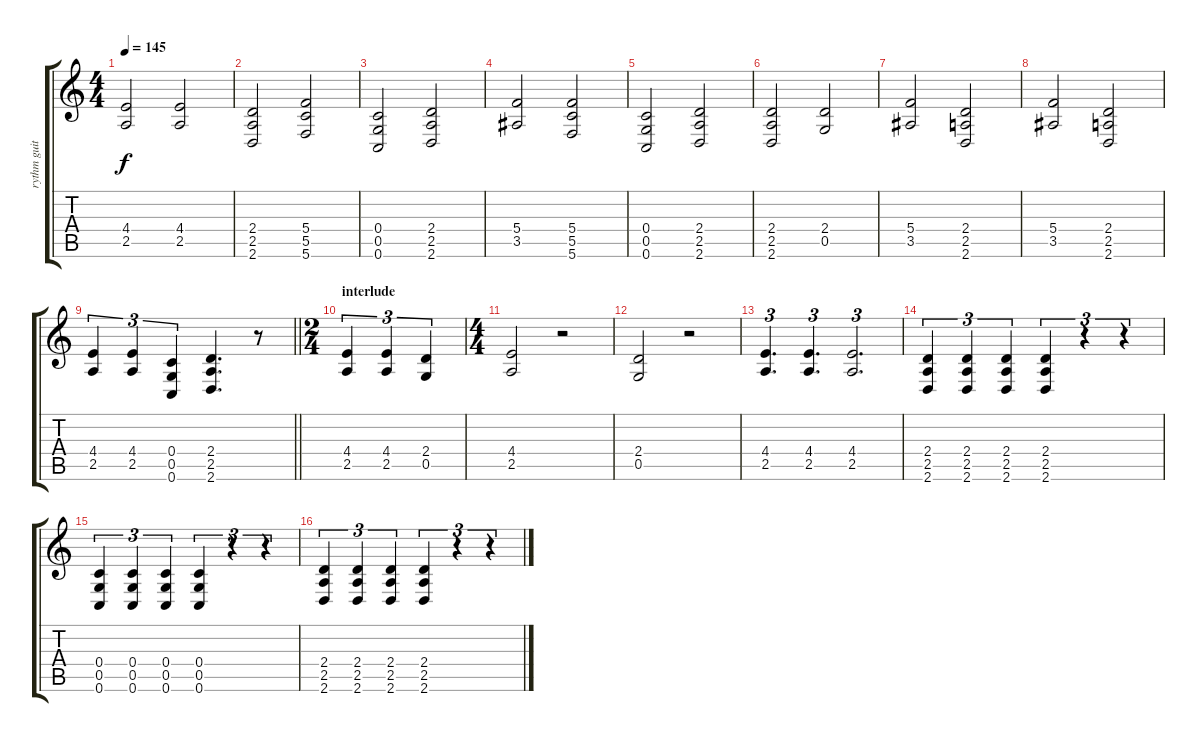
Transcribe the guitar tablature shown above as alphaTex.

\track ("rythm guitar" "rythm guit") {instrument distortionguitar}
\staff {score tabs}
\tuning (D4 A3 F3 C3 G2 C2) {hide}
\ts (4 4)
\tempo 145
\clef g2
\ks c
(4.4 2.5).2{dy f} (4.4 2.5).2 |
(2.4 2.5 2.6).2 (5.4 5.5 5.6).2 |
(0.4 0.5 0.6).2 (2.4 2.5 2.6).2 |
(5.4 3.5).2 (5.4 5.5 5.6).2 |
(0.4 0.5 0.6).2 (2.4 2.5 2.6).2 |
(2.4 2.5 2.6).2 (2.4 0.5).2 |
(5.4 3.5).2 (2.4 2.5 2.6).2 |
(5.4 3.5).2 (2.4 2.5 2.6).2 |
\barLineRight lightlight
(4.4 2.5).4{tu (3 2)} (4.4 2.5).4{tu (3 2)} (0.4 0.5 0.6).4{tu (3 2)} (2.4 2.5 2.6).4{d} r.8 |
\ts (2 4)
\section ("" "interlude")
(4.4 2.5).4{tu (3 2)} (4.4 2.5).4{tu (3 2)} (2.4 0.5).4{tu (3 2)} |
\ts (4 4)
(4.4 2.5).2 r.2 |
(2.4 0.5).2 r.2 |
(4.4 2.5).4{d tu (3 2)} (4.4 2.5).4{d tu (3 2)} (4.4 2.5).2{d tu (3 2)} |
(2.4 2.5 2.6).4{tu (3 2)} (2.4 2.5 2.6).4{tu (3 2)} (2.4 2.5 2.6).4{tu (3 2)} (2.4 2.5 2.6).4{tu (3 2)} r.4{tu (3 2)} r.4{tu (3 2)} |
(0.4 0.5 0.6).4{tu (3 2)} (0.4 0.5 0.6).4{tu (3 2)} (0.4 0.5 0.6).4{tu (3 2)} (0.4 0.5 0.6).4{tu (3 2)} r.4{tu (3 2)} r.4{tu (3 2)} |
(2.4 2.5 2.6).4{tu (3 2)} (2.4 2.5 2.6).4{tu (3 2)} (2.4 2.5 2.6).4{tu (3 2)} (2.4 2.5 2.6).4{tu (3 2)} r.4{tu (3 2)} r.4{tu (3 2)}
